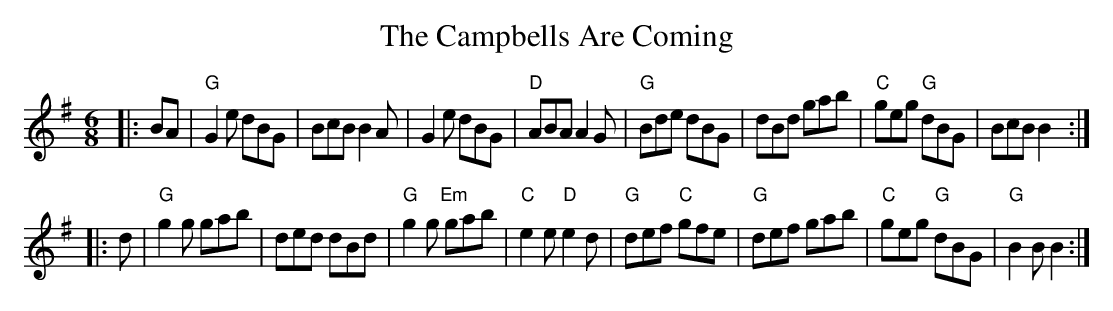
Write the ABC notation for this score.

X:1
T: The Campbells Are Coming
M: 6/8
L: 1/8
K: G
|: BA |\
"G"G2e dBG | BcB B2A | G2e dBG | "D"ABA A2G |\
"G"Bde dBG | dBd gab | "C"geg "G"dBG | BcB B2 :|
|: d |\
"G"g2g gab | ded dBd | "G"g2g "Em"gab | "C"e2e "D"e2d |\
"G"def "C"gfe | "G"def gab | "C"geg "G"dBG | "G"B2B B2 :|
